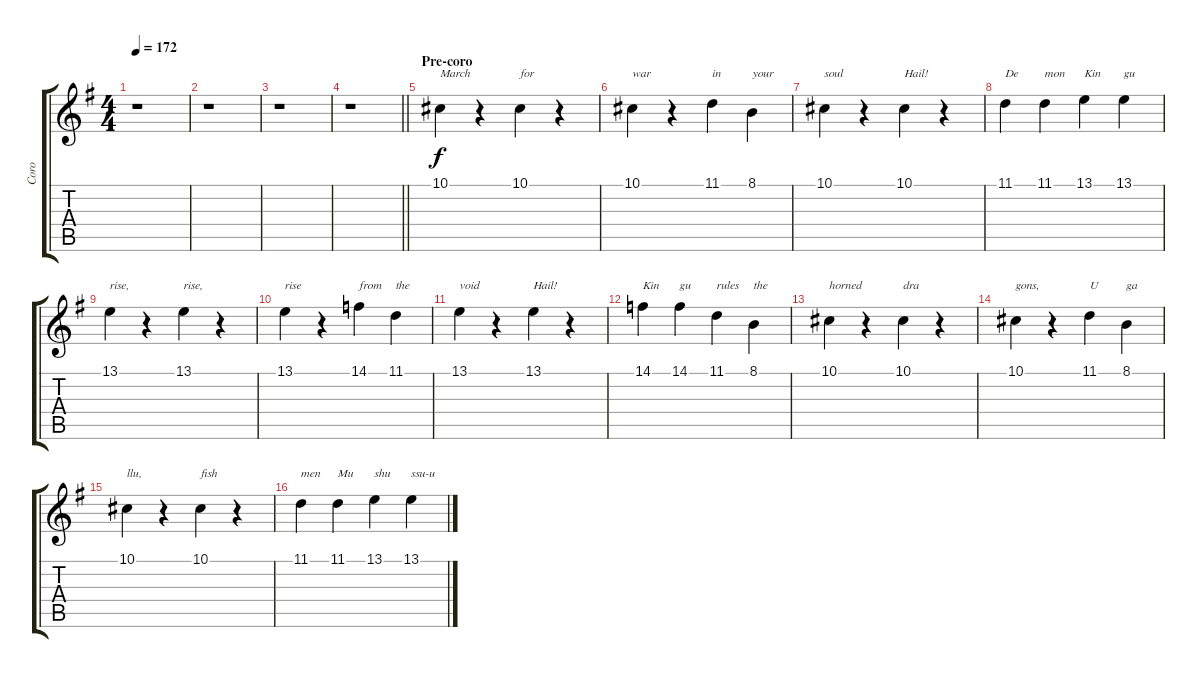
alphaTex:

\track ("Coro" "Coro") {instrument choiraahs}
\staff {score tabs}
\tuning (Eb4 Bb3 Gb3 Db3 Ab2 Eb2) {hide}
\ts (4 4)
\tempo 172
\clef g2
\ks eminor
r.1{dy f} |
r.1 |
r.1 |
\barLineRight lightlight
r.1 |
\section ("" "Pre-coro")
10.1.4{txt "March"} r.4 10.1.4{txt "for"} r.4 |
10.1.4{txt "war"} r.4 11.1.4{txt "in"} 8.1.4{txt "your"} |
10.1.4{txt "soul"} r.4 10.1.4{txt "Hail!"} r.4 |
11.1.4{txt "De"} 11.1.4{txt "mon"} 13.1.4{txt "Kin"} 13.1.4{txt "gu"} |
13.1.4{txt "rise,"} r.4 13.1.4{txt "rise,"} r.4 |
13.1.4{txt "rise"} r.4 14.1.4{txt "from"} 11.1.4{txt "the"} |
13.1.4{txt "void"} r.4 13.1.4{txt "Hail!"} r.4 |
14.1.4{txt "Kin"} 14.1.4{txt "gu"} 11.1.4{txt "rules"} 8.1.4{txt "the"} |
10.1.4{txt "horned"} r.4 10.1.4{txt "dra"} r.4 |
10.1.4{txt "gons,"} r.4 11.1.4{txt "U"} 8.1.4{txt "ga"} |
10.1.4{txt "llu,"} r.4 10.1.4{txt "fish"} r.4 |
11.1.4{txt "men"} 11.1.4{txt "Mu"} 13.1.4{txt "shu"} 13.1.4{txt "ssu-u"}
